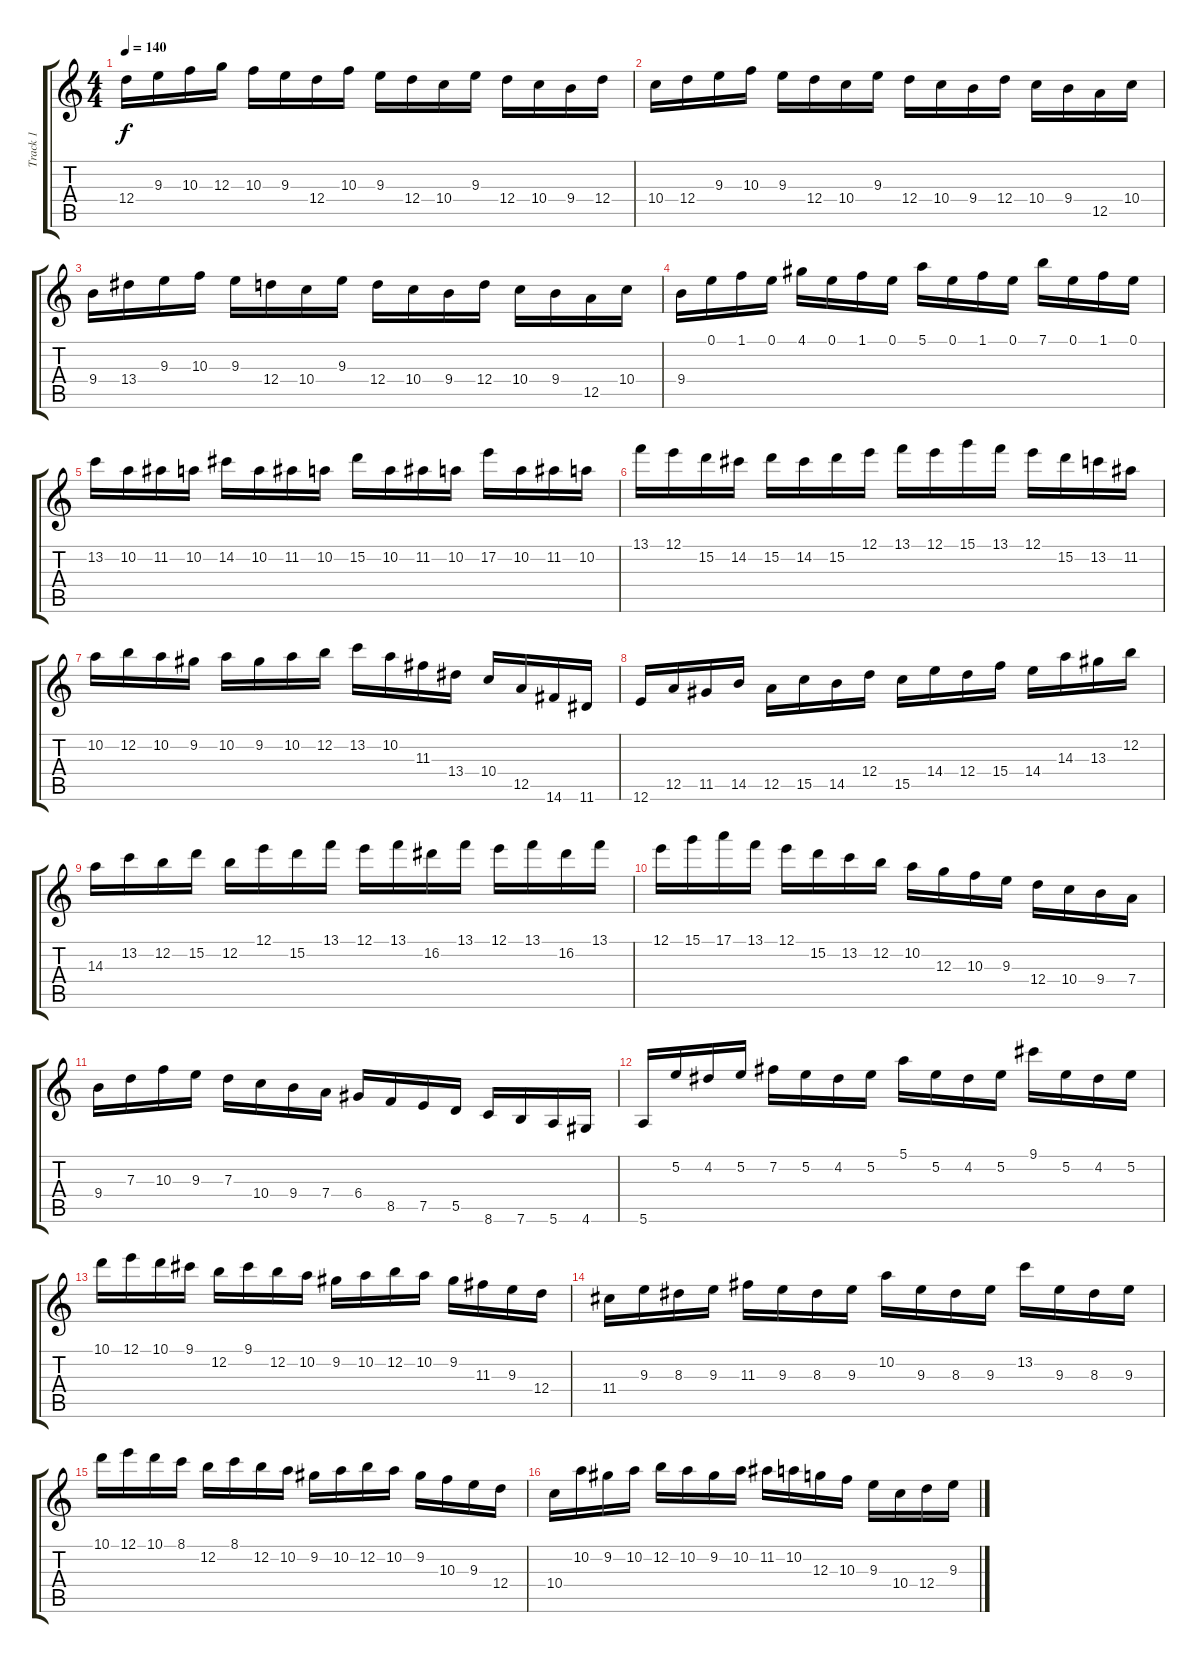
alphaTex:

\track ("Track 1" "Track 1") {instrument acousticguitarnylon}
\staff {score tabs}
\tuning (E4 B3 G3 D3 A2 E2) {hide}
\ts (4 4)
\tempo 140
\clef g2
\ks c
12.4.16{dy f} 9.3.16 10.3.16 12.3.16 10.3.16 9.3.16 12.4.16 10.3.16 9.3.16 12.4.16 10.4.16 9.3.16 12.4.16 10.4.16 9.4.16 12.4.16 |
10.4.16 12.4.16 9.3.16 10.3.16 9.3.16 12.4.16 10.4.16 9.3.16 12.4.16 10.4.16 9.4.16 12.4.16 10.4.16 9.4.16 12.5.16 10.4.16 |
9.4.16 13.4.16 9.3.16 10.3.16 9.3.16 12.4.16 10.4.16 9.3.16 12.4.16 10.4.16 9.4.16 12.4.16 10.4.16 9.4.16 12.5.16 10.4.16 |
9.4.16 0.1.16 1.1.16 0.1.16 4.1.16 0.1.16 1.1.16 0.1.16 5.1.16 0.1.16 1.1.16 0.1.16 7.1.16 0.1.16 1.1.16 0.1.16 |
13.2.16 10.2.16 11.2.16 10.2.16 14.2.16 10.2.16 11.2.16 10.2.16 15.2.16 10.2.16 11.2.16 10.2.16 17.2.16 10.2.16 11.2.16 10.2.16 |
13.1.16 12.1.16 15.2.16 14.2.16 15.2.16 14.2.16 15.2.16 12.1.16 13.1.16 12.1.16 15.1.16 13.1.16 12.1.16 15.2.16 13.2.16 11.2.16 |
10.2.16 12.2.16 10.2.16 9.2.16 10.2.16 9.2.16 10.2.16 12.2.16 13.2.16 10.2.16 11.3.16 13.4.16 10.4.16 12.5.16 14.6.16 11.6.16 |
12.6.16 12.5.16 11.5.16 14.5.16 12.5.16 15.5.16 14.5.16 12.4.16 15.5.16 14.4.16 12.4.16 15.4.16 14.4.16 14.3.16 13.3.16 12.2.16 |
14.3.16 13.2.16 12.2.16 15.2.16 12.2.16 12.1.16 15.2.16 13.1.16 12.1.16 13.1.16 16.2.16 13.1.16 12.1.16 13.1.16 16.2.16 13.1.16 |
12.1.16 15.1.16 17.1.16 13.1.16 12.1.16 15.2.16 13.2.16 12.2.16 10.2.16 12.3.16 10.3.16 9.3.16 12.4.16 10.4.16 9.4.16 7.4.16 |
9.4.16 7.3.16 10.3.16 9.3.16 7.3.16 10.4.16 9.4.16 7.4.16 6.4.16 8.5.16 7.5.16 5.5.16 8.6.16 7.6.16 5.6.16 4.6.16 |
5.6.16 5.2.16 4.2.16 5.2.16 7.2.16 5.2.16 4.2.16 5.2.16 5.1.16 5.2.16 4.2.16 5.2.16 9.1.16 5.2.16 4.2.16 5.2.16 |
10.1.16 12.1.16 10.1.16 9.1.16 12.2.16 9.1.16 12.2.16 10.2.16 9.2.16 10.2.16 12.2.16 10.2.16 9.2.16 11.3.16 9.3.16 12.4.16 |
11.4.16 9.3.16 8.3.16 9.3.16 11.3.16 9.3.16 8.3.16 9.3.16 10.2.16 9.3.16 8.3.16 9.3.16 13.2.16 9.3.16 8.3.16 9.3.16 |
10.1.16 12.1.16 10.1.16 8.1.16 12.2.16 8.1.16 12.2.16 10.2.16 9.2.16 10.2.16 12.2.16 10.2.16 9.2.16 10.3.16 9.3.16 12.4.16 |
10.4.16 10.2.16 9.2.16 10.2.16 12.2.16 10.2.16 9.2.16 10.2.16 11.2.16 10.2.16 12.3.16 10.3.16 9.3.16 10.4.16 12.4.16 9.3.16
